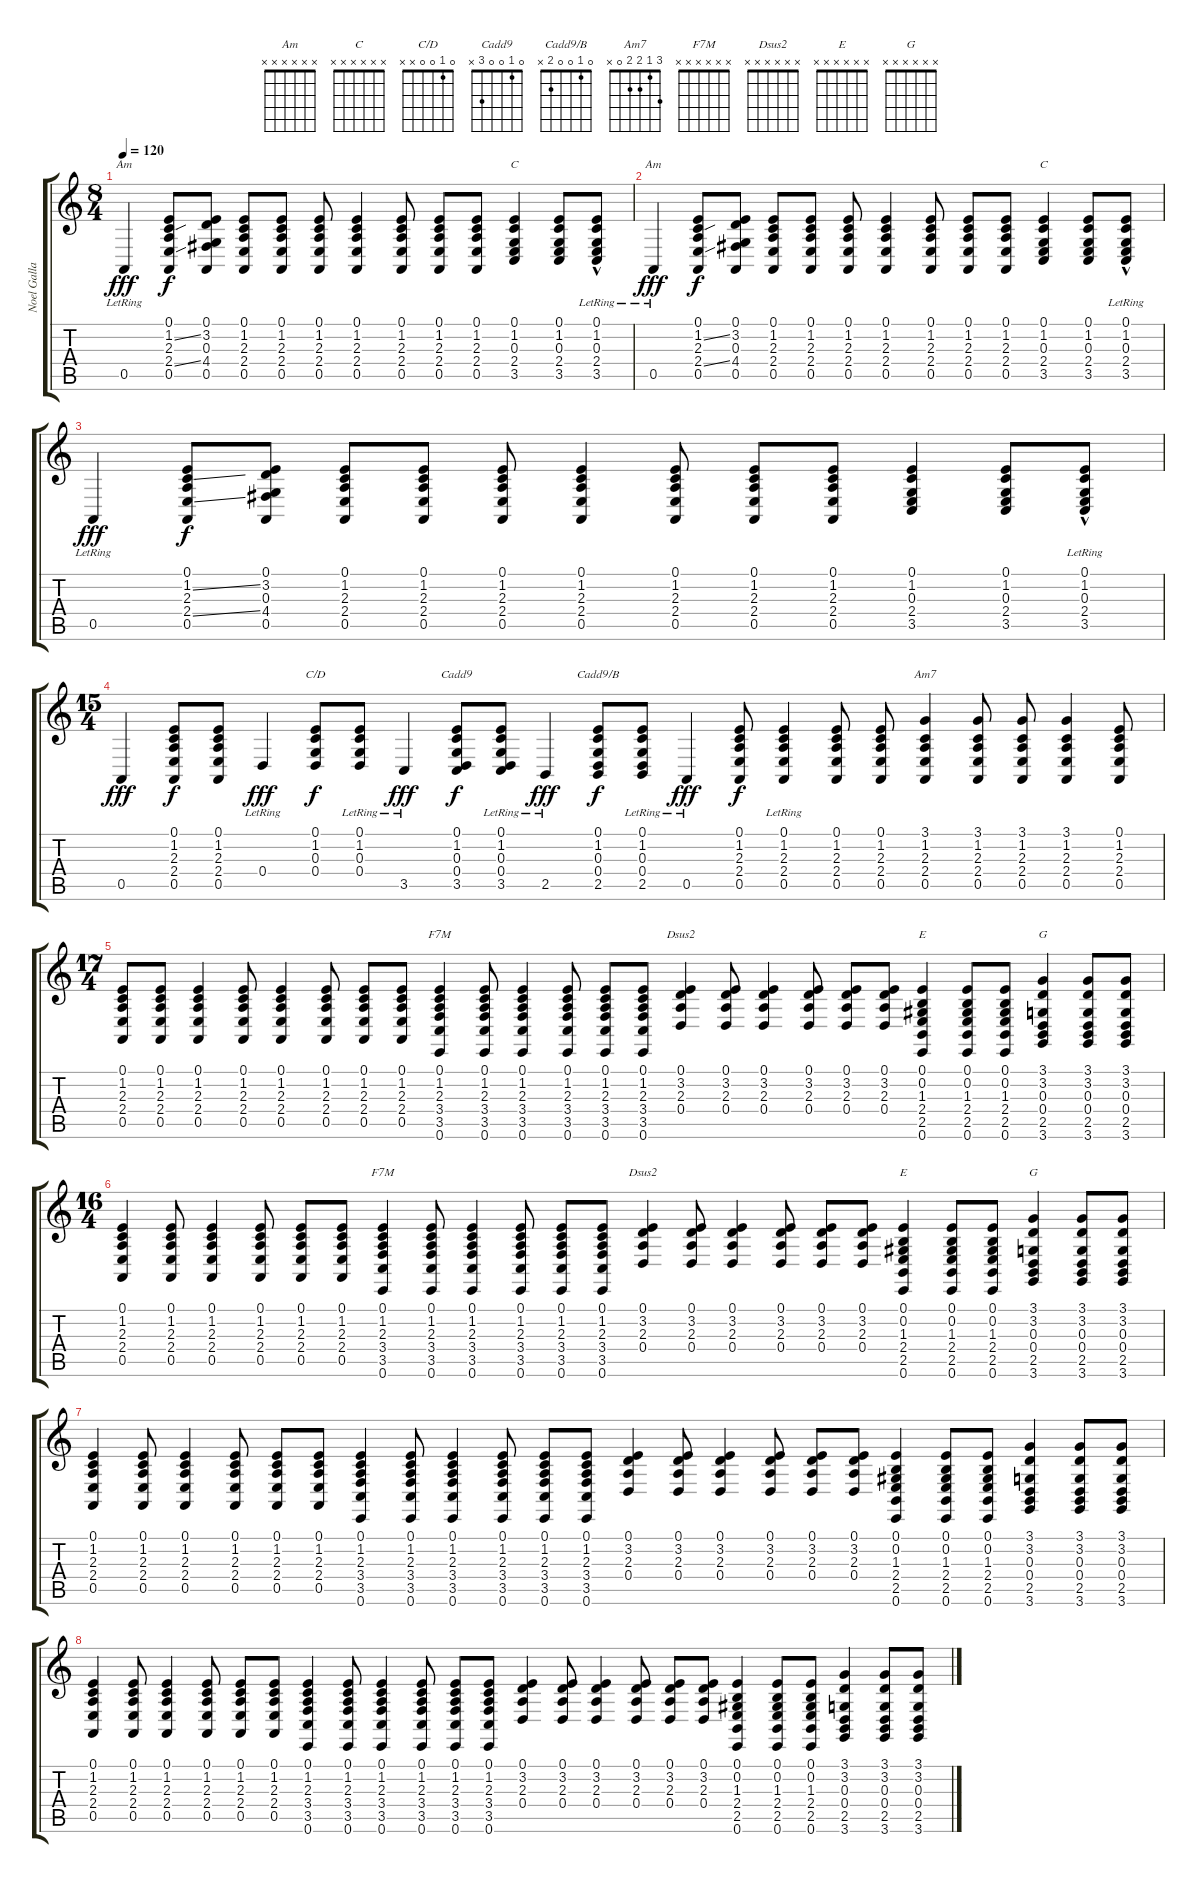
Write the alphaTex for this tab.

\track ("Noel Gallagher" "Noel Galla") {instrument harpsichord}
\staff {score tabs}
\tuning (E4 B3 G3 D3 A2 E2) {hide}
\chord ("Am" 0 1 2 2 0 x)
\chord ("C" 0 1 0 2 3 x)
\chord ("Am" x x x x x x) {firstfret 0}
\chord ("C" x x x x x x) {firstfret 0}
\chord ("C/D" 0 1 0 0 x x)
\chord ("Cadd9" 0 1 0 0 3 x)
\chord ("Cadd9/B" 0 1 0 0 2 x)
\chord ("Am7" 3 1 2 2 0 x)
\chord ("F7M" 0 1 2 3 3 0)
\chord ("Dsus2" 0 3 2 0 x x)
\chord ("E" 0 0 1 2 2 0)
\chord ("G" 3 3 0 0 2 3)
\chord ("F7M" x x x x x x) {firstfret 0}
\chord ("Dsus2" x x x x x x) {firstfret 0}
\chord ("E" x x x x x x) {firstfret 0}
\chord ("G" x x x x x x) {firstfret 0}
\ts (8 4)
\tempo 120
\clef g2
\ks c
0.5{lr}.4{ch "Am" dy fff instrument harpsichord} (0.1 1.2{ss} 2.3 2.4{ss} 0.5).8{dy f} (0.1 3.2 0.3 4.4 0.5).8 (0.1 1.2 2.3 2.4 0.5).8 (0.1 1.2 2.3 2.4 0.5).8 (0.1 1.2 2.3 2.4 0.5).8 (0.1 1.2 2.3 2.4 0.5).4 (0.1 1.2 2.3 2.4 0.5).8 (0.1 1.2 2.3 2.4 0.5).8 (0.1 1.2 2.3 2.4 0.5).8 (0.1 1.2 0.3 2.4 3.5).4{ch "C"} (0.1 1.2 0.3 2.4 3.5).8 (0.1{lr} 1.2{hac lr} 0.3{lr} 2.4{lr} 3.5{lr}).8 |
0.5{lr}.4{ch "Am" dy fff} (0.1 1.2{ss} 2.3 2.4{ss} 0.5).8{dy f} (0.1 3.2 0.3 4.4 0.5).8 (0.1 1.2 2.3 2.4 0.5).8 (0.1 1.2 2.3 2.4 0.5).8 (0.1 1.2 2.3 2.4 0.5).8 (0.1 1.2 2.3 2.4 0.5).4 (0.1 1.2 2.3 2.4 0.5).8 (0.1 1.2 2.3 2.4 0.5).8 (0.1 1.2 2.3 2.4 0.5).8 (0.1 1.2 0.3 2.4 3.5).4{ch "C"} (0.1 1.2 0.3 2.4 3.5).8 (0.1{lr} 1.2{hac lr} 0.3{lr} 2.4{lr} 3.5{lr}).8 |
0.5{lr}.4{dy fff} (0.1 1.2{ss} 2.3 2.4{ss} 0.5).8{dy f} (0.1 3.2 0.3 4.4 0.5).8 (0.1 1.2 2.3 2.4 0.5).8 (0.1 1.2 2.3 2.4 0.5).8 (0.1 1.2 2.3 2.4 0.5).8 (0.1 1.2 2.3 2.4 0.5).4 (0.1 1.2 2.3 2.4 0.5).8 (0.1 1.2 2.3 2.4 0.5).8 (0.1 1.2 2.3 2.4 0.5).8 (0.1 1.2 0.3 2.4 3.5).4 (0.1 1.2 0.3 2.4 3.5).8 (0.1{lr} 1.2{hac lr} 0.3{lr} 2.4{lr} 3.5{lr}).8 |
\ts (15 4)
0.5.4{dy fff} (0.1 1.2 2.3 2.4 0.5).8{dy f} (0.1 1.2 2.3 2.4 0.5).8 0.4{lr}.4{dy fff} (0.1 1.2 0.3 0.4).8{ch "C/D" dy f} (0.1{lr} 1.2{lr} 0.3{lr} 0.4{lr}).8 3.5{lr}.4{dy fff} (0.1 1.2 0.3 0.4 3.5).8{ch "Cadd9" dy f} (0.1{lr} 1.2{lr} 0.3{lr} 0.4{lr} 3.5{lr}).8 2.5{lr}.4{dy fff} (0.1 1.2 0.3 0.4 2.5).8{ch "Cadd9/B" dy f} (0.1{lr} 1.2{lr} 0.3{lr} 0.4{lr} 2.5{lr}).8 0.5{lr}.4{dy fff} (0.1 1.2 2.3 2.4 0.5).8{dy f} (0.1{lr} 1.2{lr} 2.3{lr} 2.4{lr} 0.5{lr}).4 (0.1 1.2 2.3 2.4 0.5).8 (0.1 1.2 2.3 2.4 0.5).8 (3.1 1.2 2.3 2.4 0.5).4{ch "Am7"} (3.1 1.2 2.3 2.4 0.5).8 (3.1 1.2 2.3 2.4 0.5).8 (3.1 1.2 2.3 2.4 0.5).4 (0.1 1.2 2.3 2.4 0.5).8 |
\ts (17 4)
(0.1 1.2 2.3 2.4 0.5).8 (0.1 1.2 2.3 2.4 0.5).8 (0.1 1.2 2.3 2.4 0.5).4 (0.1 1.2 2.3 2.4 0.5).8 (0.1 1.2 2.3 2.4 0.5).4 (0.1 1.2 2.3 2.4 0.5).8 (0.1 1.2 2.3 2.4 0.5).8 (0.1 1.2 2.3 2.4 0.5).8 (0.1 1.2 2.3 3.4 3.5 0.6).4{ch "F7M"} (0.1 1.2 2.3 3.4 3.5 0.6).8 (0.1 1.2 2.3 3.4 3.5 0.6).4 (0.1 1.2 2.3 3.4 3.5 0.6).8 (0.1 1.2 2.3 3.4 3.5 0.6).8 (0.1 1.2 2.3 3.4 3.5 0.6).8 (0.1 3.2 2.3 0.4).4{ch "Dsus2"} (0.1 3.2 2.3 0.4).8 (0.1 3.2 2.3 0.4).4 (0.1 3.2 2.3 0.4).8 (0.1 3.2 2.3 0.4).8 (0.1 3.2 2.3 0.4).8 (0.1 0.2 1.3 2.4 2.5 0.6).4{ch "E"} (0.1 0.2 1.3 2.4 2.5 0.6).8 (0.1 0.2 1.3 2.4 2.5 0.6).8 (3.1 3.2 0.3 0.4 2.5 3.6).4{ch "G"} (3.1 3.2 0.3 0.4 2.5 3.6).8 (3.1 3.2 0.3 0.4 2.5 3.6).8 |
\ts (16 4)
(0.1 1.2 2.3 2.4 0.5).4 (0.1 1.2 2.3 2.4 0.5).8 (0.1 1.2 2.3 2.4 0.5).4 (0.1 1.2 2.3 2.4 0.5).8 (0.1 1.2 2.3 2.4 0.5).8 (0.1 1.2 2.3 2.4 0.5).8 (0.1 1.2 2.3 3.4 3.5 0.6).4{ch "F7M"} (0.1 1.2 2.3 3.4 3.5 0.6).8 (0.1 1.2 2.3 3.4 3.5 0.6).4 (0.1 1.2 2.3 3.4 3.5 0.6).8 (0.1 1.2 2.3 3.4 3.5 0.6).8 (0.1 1.2 2.3 3.4 3.5 0.6).8 (0.1 3.2 2.3 0.4).4{ch "Dsus2"} (0.1 3.2 2.3 0.4).8 (0.1 3.2 2.3 0.4).4 (0.1 3.2 2.3 0.4).8 (0.1 3.2 2.3 0.4).8 (0.1 3.2 2.3 0.4).8 (0.1 0.2 1.3 2.4 2.5 0.6).4{ch "E"} (0.1 0.2 1.3 2.4 2.5 0.6).8 (0.1 0.2 1.3 2.4 2.5 0.6).8 (3.1 3.2 0.3 0.4 2.5 3.6).4{ch "G"} (3.1 3.2 0.3 0.4 2.5 3.6).8 (3.1 3.2 0.3 0.4 2.5 3.6).8 |
(0.1 1.2 2.3 2.4 0.5).4 (0.1 1.2 2.3 2.4 0.5).8 (0.1 1.2 2.3 2.4 0.5).4 (0.1 1.2 2.3 2.4 0.5).8 (0.1 1.2 2.3 2.4 0.5).8 (0.1 1.2 2.3 2.4 0.5).8 (0.1 1.2 2.3 3.4 3.5 0.6).4 (0.1 1.2 2.3 3.4 3.5 0.6).8 (0.1 1.2 2.3 3.4 3.5 0.6).4 (0.1 1.2 2.3 3.4 3.5 0.6).8 (0.1 1.2 2.3 3.4 3.5 0.6).8 (0.1 1.2 2.3 3.4 3.5 0.6).8 (0.1 3.2 2.3 0.4).4 (0.1 3.2 2.3 0.4).8 (0.1 3.2 2.3 0.4).4 (0.1 3.2 2.3 0.4).8 (0.1 3.2 2.3 0.4).8 (0.1 3.2 2.3 0.4).8 (0.1 0.2 1.3 2.4 2.5 0.6).4 (0.1 0.2 1.3 2.4 2.5 0.6).8 (0.1 0.2 1.3 2.4 2.5 0.6).8 (3.1 3.2 0.3 0.4 2.5 3.6).4 (3.1 3.2 0.3 0.4 2.5 3.6).8 (3.1 3.2 0.3 0.4 2.5 3.6).8 |
(0.1 1.2 2.3 2.4 0.5).4 (0.1 1.2 2.3 2.4 0.5).8 (0.1 1.2 2.3 2.4 0.5).4 (0.1 1.2 2.3 2.4 0.5).8 (0.1 1.2 2.3 2.4 0.5).8 (0.1 1.2 2.3 2.4 0.5).8 (0.1 1.2 2.3 3.4 3.5 0.6).4 (0.1 1.2 2.3 3.4 3.5 0.6).8 (0.1 1.2 2.3 3.4 3.5 0.6).4 (0.1 1.2 2.3 3.4 3.5 0.6).8 (0.1 1.2 2.3 3.4 3.5 0.6).8 (0.1 1.2 2.3 3.4 3.5 0.6).8 (0.1 3.2 2.3 0.4).4 (0.1 3.2 2.3 0.4).8 (0.1 3.2 2.3 0.4).4 (0.1 3.2 2.3 0.4).8 (0.1 3.2 2.3 0.4).8 (0.1 3.2 2.3 0.4).8 (0.1 0.2 1.3 2.4 2.5 0.6).4 (0.1 0.2 1.3 2.4 2.5 0.6).8 (0.1 0.2 1.3 2.4 2.5 0.6).8 (3.1 3.2 0.3 0.4 2.5 3.6).4 (3.1 3.2 0.3 0.4 2.5 3.6).8 (3.1 3.2 0.3 0.4 2.5 3.6).8
